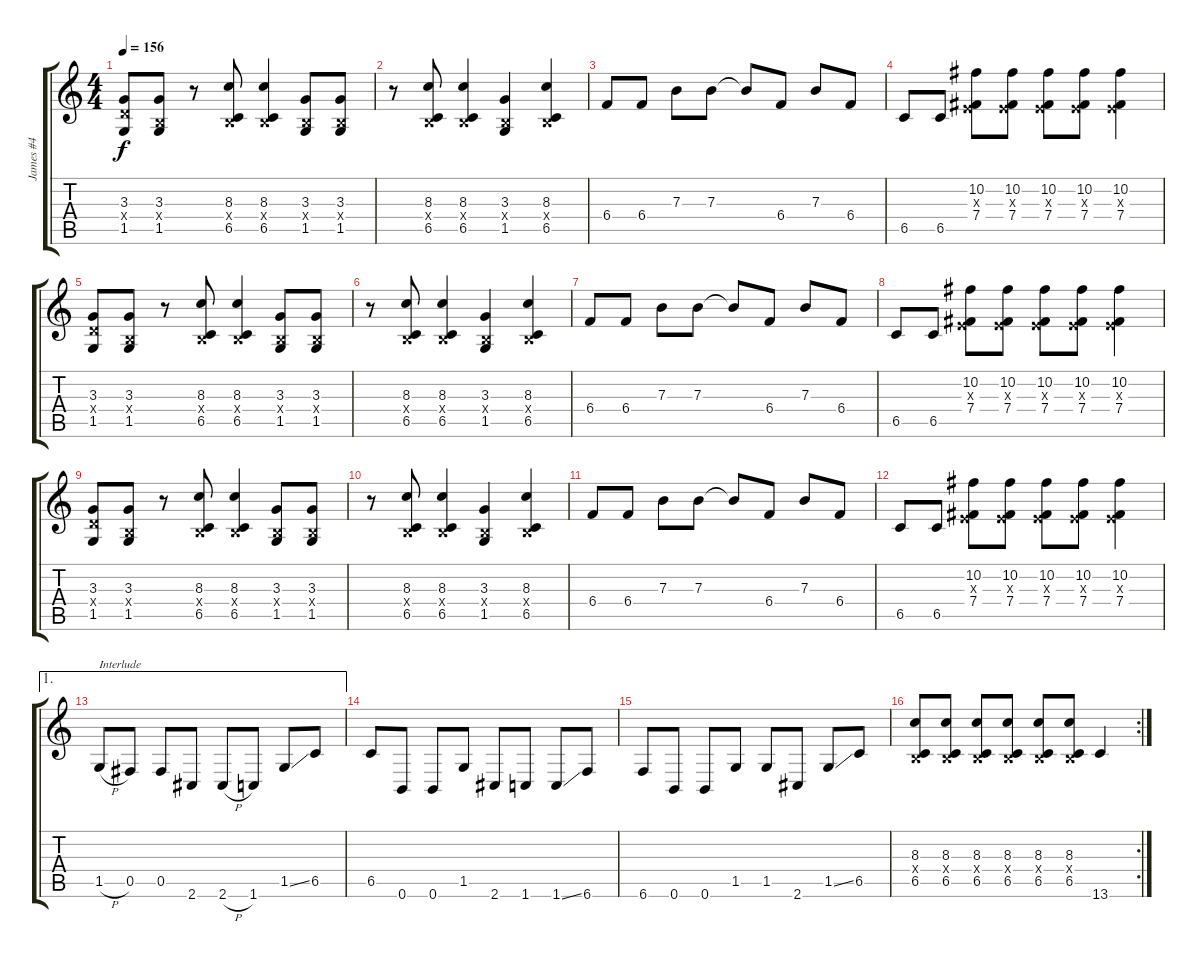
\track ("James #4" "James #4") {instrument distortionguitar}
\staff {score tabs}
\tuning (Db4 Ab3 E3 B2 Gb2 B1) {hide}
\ts (4 4)
\tempo 156
\clef g2
\ks c
(3.3 3.4{x} 1.5).8{dy f} (3.3 0.4{x} 1.5).8 r.8 (8.3 0.4{x} 6.5).8 (8.3 0.4{x} 6.5).4 (3.3 0.4{x} 1.5).8 (3.3 0.4{x} 1.5).8 |
r.8 (8.3 0.4{x} 6.5).8 (8.3 0.4{x} 6.5).4 (3.3 0.4{x} 1.5).4 (8.3 0.4{x} 6.5).4 |
6.4.8 6.4.8 7.3.8 7.3.8 7.3{t}.8 6.4.8 7.3.8 6.4.8 |
6.5.8 6.5.8 (10.2 0.3{x} 7.4).8 (10.2 0.3{x} 7.4).8 (10.2 0.3{x} 7.4).8 (10.2 0.3{x} 7.4).8 (10.2 0.3{x} 7.4).4 |
(3.3 3.4{x} 1.5).8 (3.3 0.4{x} 1.5).8 r.8 (8.3 0.4{x} 6.5).8 (8.3 0.4{x} 6.5).4 (3.3 0.4{x} 1.5).8 (3.3 0.4{x} 1.5).8 |
r.8 (8.3 0.4{x} 6.5).8 (8.3 0.4{x} 6.5).4 (3.3 0.4{x} 1.5).4 (8.3 0.4{x} 6.5).4 |
6.4.8 6.4.8 7.3.8 7.3.8 7.3{t}.8 6.4.8 7.3.8 6.4.8 |
6.5.8 6.5.8 (10.2 0.3{x} 7.4).8 (10.2 0.3{x} 7.4).8 (10.2 0.3{x} 7.4).8 (10.2 0.3{x} 7.4).8 (10.2 0.3{x} 7.4).4 |
(3.3 3.4{x} 1.5).8 (3.3 0.4{x} 1.5).8 r.8 (8.3 0.4{x} 6.5).8 (8.3 0.4{x} 6.5).4 (3.3 0.4{x} 1.5).8 (3.3 0.4{x} 1.5).8 |
r.8 (8.3 0.4{x} 6.5).8 (8.3 0.4{x} 6.5).4 (3.3 0.4{x} 1.5).4 (8.3 0.4{x} 6.5).4 |
6.4.8 6.4.8 7.3.8 7.3.8 7.3{t}.8 6.4.8 7.3.8 6.4.8 |
6.5.8 6.5.8 (10.2 0.3{x} 7.4).8 (10.2 0.3{x} 7.4).8 (10.2 0.3{x} 7.4).8 (10.2 0.3{x} 7.4).8 (10.2 0.3{x} 7.4).4 |
\ae 1
1.5{h}.8{txt "Interlude"} 0.5.8 0.5.8 2.6.8 2.6{h}.8 1.6.8 1.5{ss}.8 6.5.8 |
6.5.8 0.6.8 0.6.8 1.5.8 2.6.8 1.6.8 1.6{ss}.8 6.6.8 |
6.6.8 0.6.8 0.6.8 1.5.8 1.5.8 2.6.8 1.5{ss}.8 6.5.8 |
\rc 2
(8.3 0.4{x} 6.5).8 (8.3 0.4{x} 6.5).8 (8.3 0.4{x} 6.5).8 (8.3 0.4{x} 6.5).8 (8.3 0.4{x} 6.5).8 (8.3 0.4{x} 6.5).8 13.6.4
